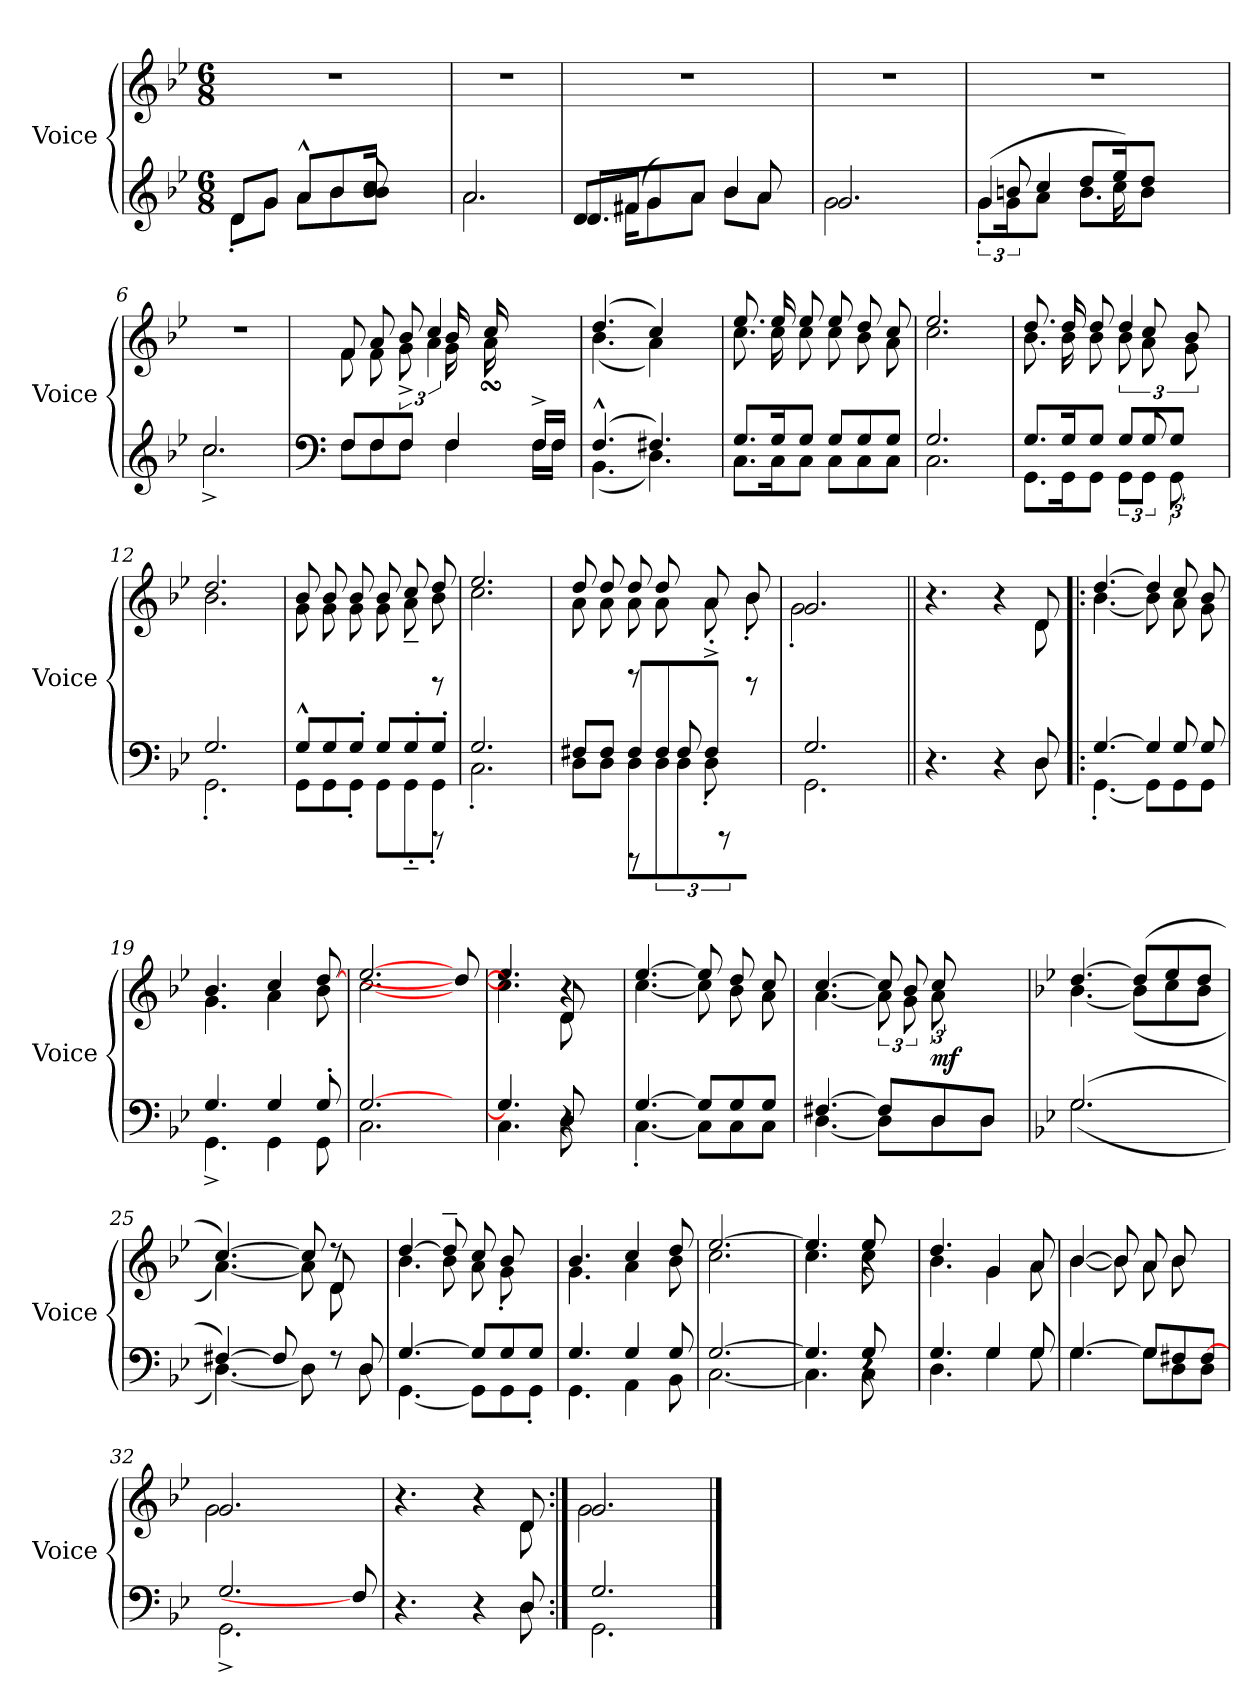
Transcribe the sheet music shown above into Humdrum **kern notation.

**kern	**kern	**dynam
*part2	*part1	*part1
*staff2	*staff1	*staff1
*I"Voice	*I"Voice	*
*I'Voice	*I'Voice	*
*clefG2	*clefG2	*
*k[b-e-]	*k[b-e-]	*
*M6/8	*M6/8	*
=1	=1	=1
*^	*	*
*	*^	*	*
8d/L	8d'<\L	2ryy	2.r	.
8g/J	8g\J	.	.	.
8a^^>/L	8a\L	.	.	.
8b-/	8b-\	.	.	.
16cc/Jk	8b-\J	8b-/	.	.
8ryy	.	.	.	.
.	8ryy	8ryy	.	.
16ryy	.	.	.	.
*	*v	*v	*	*
=2	=2	=2	=2
2.a/	2.a\	2.r	.
=3	=3	=3	=3
*^	*^	*	*
8d/L	8.d/L	8ryy	16ryy	2.r	.
*	*	*v	*v	*	*
(>8f#X/J	.	16f#X\KL	.	.
.	8g/)	8g\	.	.
16ryy	.	.	.	.
4..ryy	8a/J	8a\J	.	.
.	4b-/	8b-\L	.	.
*	*	*^	*	*
.	.	8a\J	8a/	.	.
.	16ryy	16ryy	16ryy	.	.
*	*v	*v	*v	*	*
=4	=4	=4	=4
2.g/	2g\	2.r	.
.	4ryy	.	.
=5	=5	=5	=5
*^	*^	*	*
(>4g/	12g'<\L	12ryy	8ryy	2.r	.
.	24g\K	8bn/	.	.	.
.	8a\J	.	4cc/	.	.
.	.	8.ryy	.	.	.
8dd/L	8.b\L	.	.	.	.
16ee-/K)	.	.	16cc\	.	.
.	.	48%17ryy	.	.	.
8dd/J	8b\J	.	8.ryy	.	.
8.ryy	8.ryy	.	.	.	.
.	.	.	8ryy	.	.
*	*v	*v	*v	*	*
=6	=6	=6	=6
2.cc/	2.cc^<\	2.r	.
!!LO:LB:g=z
=7	=7	=7	=7
*clefF4	*	*	*
*	*	*^	*
*	*	*	*^	*
*	*	*	*	*^	*
*	*	*	*	*	*^	*
8F/L	8F\L	8f/	8f\	3ryy	4.ryy	2ryy	.
8F/	8F\	8a/	8f\	.	.	.	.
8F/J	8F\J	8b-/	12g^<\	.	.	.	.
.	.	.	6a\	4cc/	.	.	.
4F/	4F\	16b-/	.	.	16g\	.	.
.	.	6ryy	.	.	6ryy	.	.
.	.	.	16asSsS\	.	.	16cc/	.
.	.	.	6ryy	.	.	6ryy	.
.	.	.	.	6ryy	.	.	.
.	.	48%7ryy	.	.	48%7ryy	.	.
16F^>/LL	16F\LL	.	.	.	.	.	.
16F/JJ	16F\JJ	.	.	.	.	.	.
.	.	.	48ryy	.	.	48ryy	.
*	*	*	*v	*v	*v	*v	*
=8	=8	=8	=8	=8
(>4.F^^>/	(<4.BB-\	(>4.dd/	(<4.b-\	.
4.F#X/)	4.D\)	4cc/)	4a\)	.
.	.	8ryy	8ryy	.
=9	=9	=9	=9	=9
8.G/L	8.C\L	8.ee-/	8.cc\	.
16G/K	16C\K	16ee-/	16cc\	.
8G/J	8C\J	8ee-/	8cc\	.
8G/L	8C\L	8ee-/	8cc\	.
8G/	8C\	8dd/	8b-\	.
8G/J	8C\J	8cc/	8a\	.
=10	=10	=10	=10	=10
2.G/	2.C\	2.ee-/	2.cc\	.
=11	=11	=11	=11	=11
*^	*^	*^	*^	*
8.G/L	8.GG\L	24%11ryy	2ryy	8.dd/	8.b-\	24%11ryy	24%13ryy	.
16G/K	16GG\K	.	.	16dd/	16b-\	.	.	.
8G/J	8GG\J	.	.	8dd/	8b-\	.	.	.
8G/L	12GG\L	.	.	4dd/	12b-\	.	.	.
.	12GG\J	8G/	.	.	12a\	8cc/	.	.
8G/J	.	.	12GG\	.	.	.	.	.
.	24ryy	.	.	.	12g\	.	8b-/	.
.	12ryy	24ryy	24ryy	.	.	12ryy	.	.
24ryy	.	24ryy	24ryy	24ryy	24ryy	.	.	.
*	*v	*v	*v	*	*	*	*	*
*	*	*	*v	*v	*v	*
=12	=12	=12	=12	=12
2.G/	2.GG'<\	2.dd/	2.b-\	.
!!LO:LB:g=z
=13	=13	=13	=13	=13
*	*^	*	*^	*
8G^^>/L	8GG\L	8ryy	8b-/	8g\	8ryy	.
*	*v	*v	*	*	*	*
*	*	*	*v	*v	*
8G/	8GG\	8b-/	8g\	.
8G'>'>'>/J	8GG'<'<\J	8b-/	8g\	.
8G/L	8GG\L	8b-/	8g\	.
8G'>'>/	8GG~<'<'<\	8cc/	8a~<\	.
*	*^	*	*^	*
8G'>/J	8GG'<\J	8rDDD	8dd/	8b-\	8rGG	.
*	*v	*v	*	*	*	*
*	*	*	*v	*v	*
=14	=14	=14	=14	=14
2.G/	2.C'<\	2.ee-/	2.cc\	.
=15	=15	=15	=15	=15
*^	*^	*	*^	*
*	*	*^	*^	*	*	*	*
*	*	*	*	*	*	*	*	*	*
8F#X/L	8D\L	4ryy	4ryy	24%11ryy	2ryy	8dd/	8a\	8ryy	.
*	*	*	*	*	*	*	*v	*v	*
8F#/J	8D\J	.	.	.	.	8dd/	8a\	.
8F#/L	8D\L	8rff	8rFFFF	.	.	8dd/	8a\	.
8F#/	12D\	8ryy	8ryy	.	.	8dd/	8a\	.
.	12D\J	.	.	8F#/	.	.	.	.
8F#/J	.	4ryy	4ryy	.	8D'<\	8a/	8a^<'<\	.
.	12rDDD	.	.	.	.	.	.	.
.	.	.	.	8ryy	.	.	.	.
*	*	*	*	*	*	*	*^	*
8ryy	8ryy	.	.	.	8ryy	8b-/	8b-'<\	8rGG	.
.	.	.	.	24ryy	.	.	.	.	.
*	*v	*v	*v	*v	*v	*	*	*	*
*	*	*	*v	*v	*
=16	=16	=16	=16	=16
2.G/	2.GG\	2.g/	2g'<\	.
.	.	.	4ryy	.
=17||	=17||	=17||	=17||	=17||
4.r	8ryy	4.r	8ryy	.
*v	*v	*	*	*
*	*v	*v	*
4r	4r	.
*^	*^	*
8D/	8D\	8d/	8d\	.
!!LO:LB:g=z
=18!|:	=18!|:	=18!|:	=18!|:	=18!|:
*	*^	*	*^	*
[>4.G/	[<4.GG'<\	2ryy	[>4.dd/	[<4.b-\	2ryy	.
4G/]	8GG\L]	.	4dd/]	8b-\]	.	.
.	8GG\	8G/	.	8a\	8cc/	.
8G/	8GG\J	8ryy	8ryy	8g\	8b-/	.
*	*v	*v	*	*	*	*
*	*	*	*v	*v	*
=19	=19	=19	=19	=19
4.G/	4.GG^<\	4.b-/	4.g\	.
4G/	4GG\	4cc/	4a\	.
8G'>/	8GG\	[8dd/	8b-\	.
=20	=20	=20	=20	=20
[>2.G/	2.C\	[>2.ee-/	[<2.cc\	.
8ryy	8ryy	8dd/]	8ryy	.
=21	=21	=21	=21	=21
*	*^	*	*^	*
4.G/]	4.C\	4.ryy	4.ee-/]	4.cc\]	4.ryy	.
8D/	4r	8D\	8d/	4r	8d\	.
8ryy	.	8ryy	8ryy	.	8ryy	.
*	*v	*v	*	*	*	*
*	*	*	*v	*v	*
=22	=22	=22	=22	=22
[>4.G/	[<4.C'<\	[>4.ee-/	[<4.cc\	.
8G/L]	8C\L]	8ee-/]	8cc\]	.
8G/	8C\	8dd/	8b-\	.
8G/J	8C\J	8cc/	8a\	.
=23	=23	=23	=23	=23
*	*	*^	*^	*
[>4.F#X/	[<4.D\	[>4.cc/	[<4.a\	24%11ryy	2ryy	.
8F#/L]	8D\L]	8cc/]	12a\]	.	.	.
.	.	.	12g\	8b-/	.	.
!	!	!	!	!	!	!LO:DY:b
8D/	8D\	8cc/	.	.	12a\	mf
.	.	.	8ryy	.	.	.
.	.	.	.	8ryy	8ryy	.
8D/J	8D\J	8ryy	.	.	.	.
.	.	.	12ryy	.	.	.
.	.	.	.	24ryy	24ryy	.
*	*	*v	*v	*v	*v	*
!!LO:PB:g=z
=24	=24	=24	=24
*k[b-e-]	*	*k[b-e-]	*
*	*	*^	*
(>2.G/	(<2.G\	[>4.dd/	[<4.b-\	.
.	.	(>8dd/L]	(<8b-\L]	.
.	.	8ee-/	8cc\	.
.	.	8dd/J	8b-\J	.
=25	=25	=25	=25	=25
*	*^	*	*^	*
[>4F#X/)	[<4.D\)	8ryy	[>4.cc/)	[<4.a\)	2ryy	.
*	*v	*v	*	*	*	*
8F#/]	.	.	.	.	.
4.ryy	8D\]	8cc/]	8a\]	.	.
.	8rE	8d/	8rcc	8d\	.
*	*^	*	*	*	*
.	8D/	8D\	8ryy	8ryy	8ryy	.
*	*v	*v	*	*	*	*
=26	=26	=26	=26	=26	=26
[>4.G/	[<4.GG\	[>4dd/	4.b-\	4ryy	.
.	.	8dd~</]	.	8b-\	.
8G/L]	8GG\L]	8cc/	8a\	8ryy	.
8G/	8GG\	8b-/	8g'<\	4ryy	.
8G/J	8GG'<\J	8ryy	8ryy	.	.
*	*	*	*v	*v	*
=27	=27	=27	=27	=27
4.G/	4.GG\	4.b-/	4.g\	.
4G/	4AA\	4cc/	4a\	.
8G/	8BB-\	8dd/	8b-\	.
=28	=28	=28	=28	=28
[>2.G/	[<2.C\	[>2.ee-/	2.cc\	.
=29	=29	=29	=29	=29
*	*^	*	*^	*
4.G/]	4.C\]	4.ryy	4.ee-/]	4.cc\	4.ryy	.
8G/	4r	8C'<\	8ee-/	4r	8cc\	.
8ryy	.	8ryy	8ryy	.	8ryy	.
*	*v	*v	*	*	*	*
*	*	*	*v	*v	*
!!LO:LB:g=z
=30	=30	=30	=30	=30
4.G/	4.D\	4.dd/	4.b-\	.
4G/	4G\	4g/	4g\	.
8G/	8G\	8a/	8a\	.
=31	=31	=31	=31	=31
[>4.G/	4.G\	[>4b-/	[<4b-\	.
.	.	8b-/]	8b-\]	.
8G/L]	8G\L	8a/	8a\	.
8F#X/	8D\	8b-/	8b-\	.
[8F#/J	8D\J	8ryy	8ryy	.
=32	=32	=32	=32	=32
2.G/	2.GG^<\	2.g/	2g\	.
.	.	.	8ryy	.
.	.	.	4ryy	.
8F#/]	8ryy	8ryy	.	.
=33	=33	=33	=33	=33
4.r	8ryy	4.r	8ryy	.
*v	*v	*	*	*
*	*v	*v	*
4r	4r	.
*^	*^	*
8D/	8D\	8d/	8d\	.
=34:|!	=34:|!	=34:|!	=34:|!	=34:|!
2.G/	2.GG\	2.g/	2g\	.
.	.	.	4ryy	.
*v	*v	*	*	*
*	*v	*v	*
==	==	==
*-	*-	*-
